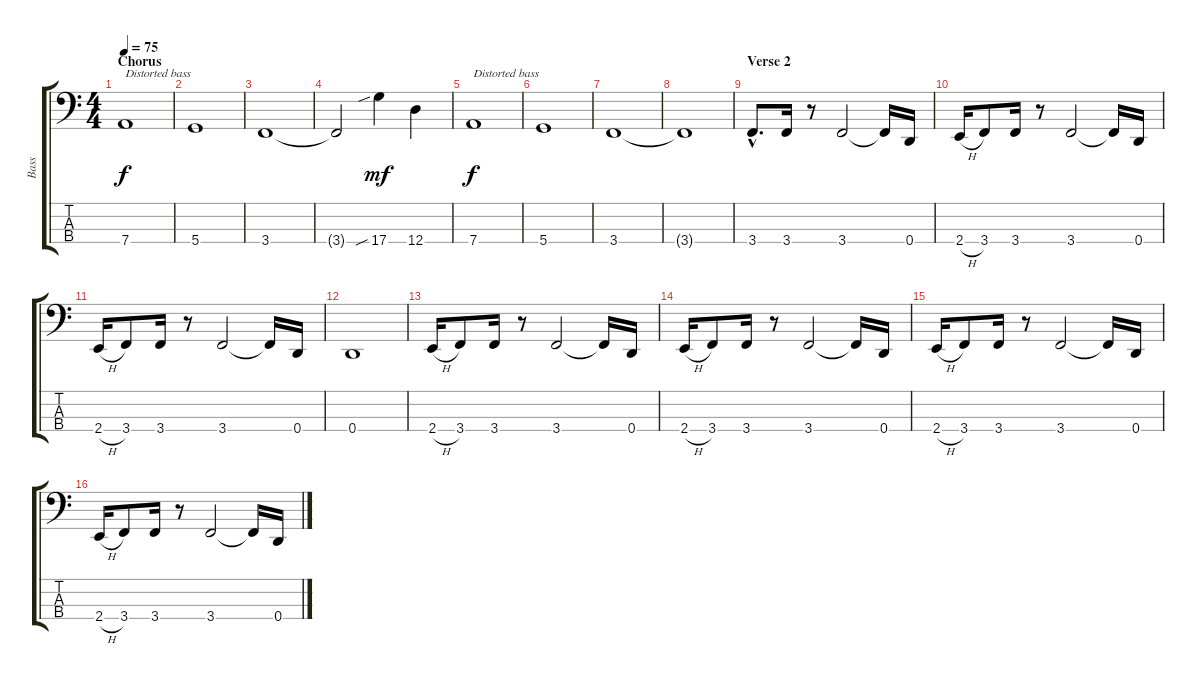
\track ("Bass" "Bass") {instrument electricbassfinger}
\staff {score tabs}
\tuning (G2 D2 A1 D1) {hide}
\ts (4 4)
\section ("" "Chorus")
\tempo 75
\clef f4
\ks c
7.4.1{txt "Distorted bass" dy f volume 13 instrument overdrivenguitar} |
5.4.1 |
3.4.1 |
3.4{t}.2 17.4{sib}.4{dy mf} 12.4.4 |
7.4.1{txt "Distorted bass" dy f instrument distortionguitar} |
5.4.1 |
3.4.1 |
3.4{t}.1 |
\section ("" "Verse 2")
3.4{hac}.8{d instrument electricbassfinger} 3.4.16 r.8 3.4.2 3.4{t}.16 0.4.16 |
2.4{h}.16 3.4.8 3.4.16 r.8 3.4.2 3.4{t}.16 0.4.16 |
2.4{h}.16 3.4.8 3.4.16 r.8 3.4.2 3.4{t}.16 0.4.16 |
0.4.1 |
2.4{h}.16 3.4.8 3.4.16 r.8 3.4.2 3.4{t}.16 0.4.16 |
2.4{h}.16 3.4.8 3.4.16 r.8 3.4.2 3.4{t}.16 0.4.16 |
2.4{h}.16 3.4.8 3.4.16 r.8 3.4.2 3.4{t}.16 0.4.16 |
2.4{h}.16 3.4.8 3.4.16 r.8 3.4.2 3.4{t}.16 0.4.16
